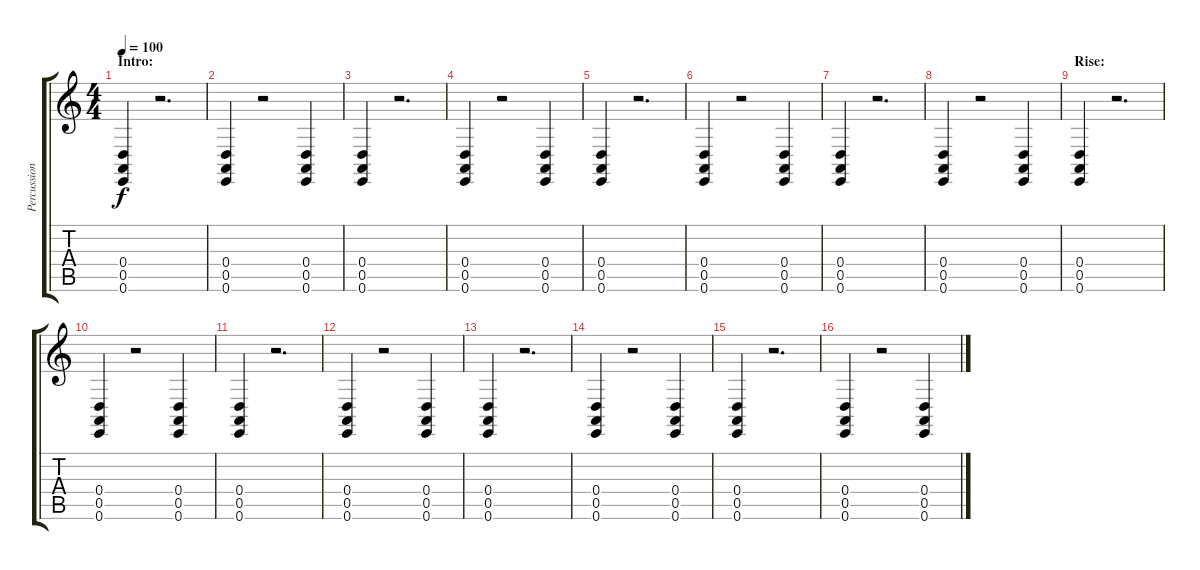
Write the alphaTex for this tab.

\track ("Percussion II" "Percussion") {instrument woodblock}
\staff {score tabs}
\tuning (E4 B3 G3 D3 A2 E2) {hide}
\ts (4 4)
\section ("" "Intro:")
\tempo 100
\clef g2
\ks c
(0.4 0.5 0.6).4{dy f instrument woodblock} r.2{d} |
(0.4 0.5 0.6).4 r.2 (0.4 0.5 0.6).4 |
(0.4 0.5 0.6).4 r.2{d} |
(0.4 0.5 0.6).4 r.2 (0.4 0.5 0.6).4 |
(0.4 0.5 0.6).4 r.2{d} |
(0.4 0.5 0.6).4 r.2 (0.4 0.5 0.6).4 |
(0.4 0.5 0.6).4 r.2{d} |
(0.4 0.5 0.6).4 r.2 (0.4 0.5 0.6).4 |
\section ("" "Rise:")
(0.4 0.5 0.6).4 r.2{d} |
(0.4 0.5 0.6).4 r.2 (0.4 0.5 0.6).4 |
(0.4 0.5 0.6).4 r.2{d} |
(0.4 0.5 0.6).4 r.2 (0.4 0.5 0.6).4 |
(0.4 0.5 0.6).4 r.2{d} |
(0.4 0.5 0.6).4 r.2 (0.4 0.5 0.6).4 |
(0.4 0.5 0.6).4 r.2{d} |
(0.4 0.5 0.6).4 r.2 (0.4 0.5 0.6).4
